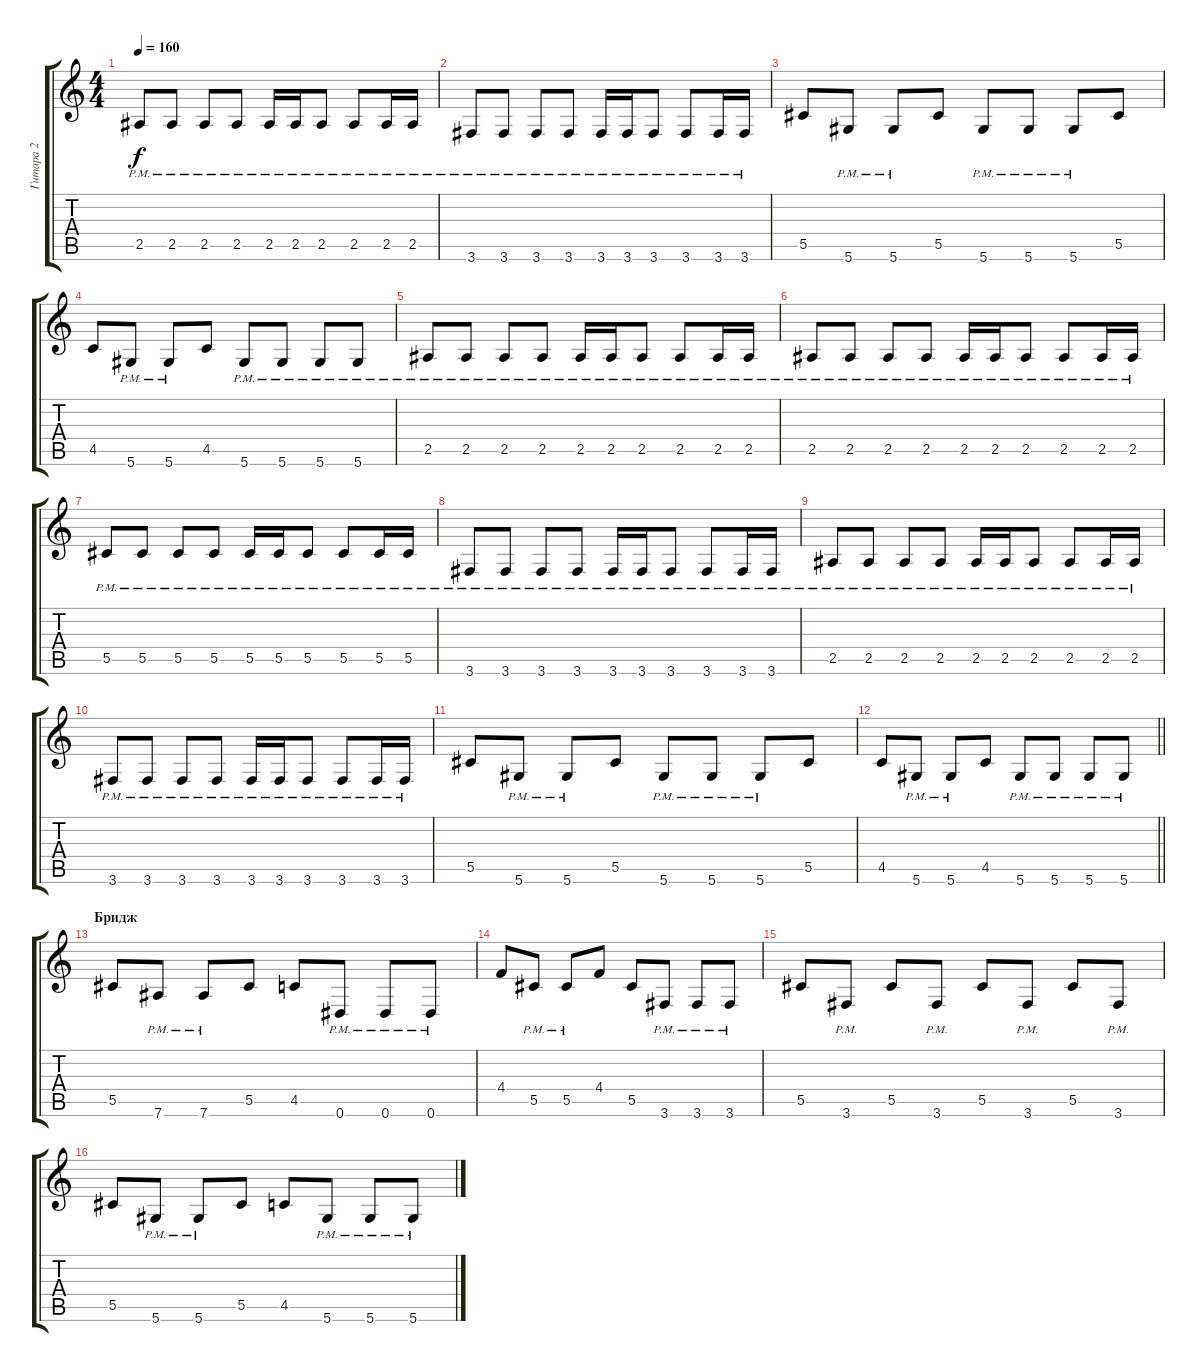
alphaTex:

\track ("Гитара 2" "Гитара 2") {instrument distortionguitar}
\staff {score tabs}
\tuning (Eb4 Bb3 Gb3 Db3 Ab2 Eb2) {hide}
\ts (4 4)
\tempo 160
\clef g2
\ks c
2.5{pm}.8{dy f} 2.5{pm}.8 2.5{pm}.8 2.5{pm}.8 2.5{pm}.16 2.5{pm}.16 2.5{pm}.8 2.5{pm}.8 2.5{pm}.16 2.5{pm}.16 |
3.6{pm}.8 3.6{pm}.8 3.6{pm}.8 3.6{pm}.8 3.6{pm}.16 3.6{pm}.16 3.6{pm}.8 3.6{pm}.8 3.6{pm}.16 3.6{pm}.16 |
5.5.8 5.6{pm}.8 5.6{pm}.8 5.5.8 5.6{pm}.8 5.6{pm}.8 5.6{pm}.8 5.5.8 |
4.5.8 5.6{pm}.8 5.6{pm}.8 4.5.8 5.6{pm}.8 5.6{pm}.8 5.6{pm}.8 5.6{pm}.8 |
2.5{pm}.8 2.5{pm}.8 2.5{pm}.8 2.5{pm}.8 2.5{pm}.16 2.5{pm}.16 2.5{pm}.8 2.5{pm}.8 2.5{pm}.16 2.5{pm}.16 |
2.5{pm}.8 2.5{pm}.8 2.5{pm}.8 2.5{pm}.8 2.5{pm}.16 2.5{pm}.16 2.5{pm}.8 2.5{pm}.8 2.5{pm}.16 2.5{pm}.16 |
5.5{pm}.8 5.5{pm}.8 5.5{pm}.8 5.5{pm}.8 5.5{pm}.16 5.5{pm}.16 5.5{pm}.8 5.5{pm}.8 5.5{pm}.16 5.5{pm}.16 |
3.6{pm}.8 3.6{pm}.8 3.6{pm}.8 3.6{pm}.8 3.6{pm}.16 3.6{pm}.16 3.6{pm}.8 3.6{pm}.8 3.6{pm}.16 3.6{pm}.16 |
2.5{pm}.8 2.5{pm}.8 2.5{pm}.8 2.5{pm}.8 2.5{pm}.16 2.5{pm}.16 2.5{pm}.8 2.5{pm}.8 2.5{pm}.16 2.5{pm}.16 |
3.6{pm}.8 3.6{pm}.8 3.6{pm}.8 3.6{pm}.8 3.6{pm}.16 3.6{pm}.16 3.6{pm}.8 3.6{pm}.8 3.6{pm}.16 3.6{pm}.16 |
5.5.8 5.6{pm}.8 5.6{pm}.8 5.5.8 5.6{pm}.8 5.6{pm}.8 5.6{pm}.8 5.5.8 |
\barLineRight lightlight
4.5.8 5.6{pm}.8 5.6{pm}.8 4.5.8 5.6{pm}.8 5.6{pm}.8 5.6{pm}.8 5.6{pm}.8 |
\section ("" "Бридж")
5.5.8 7.6{pm}.8 7.6{pm}.8 5.5.8 4.5.8 0.6{pm}.8 0.6{pm}.8 0.6{pm}.8 |
4.4.8 5.5{pm}.8 5.5{pm}.8 4.4.8 5.5.8 3.6{pm}.8 3.6{pm}.8 3.6{pm}.8 |
5.5.8 3.6{pm}.8 5.5.8 3.6{pm}.8 5.5.8 3.6{pm}.8 5.5.8 3.6{pm}.8 |
5.5.8 5.6{pm}.8 5.6{pm}.8 5.5.8 4.5.8 5.6{pm}.8 5.6{pm}.8 5.6{pm}.8
